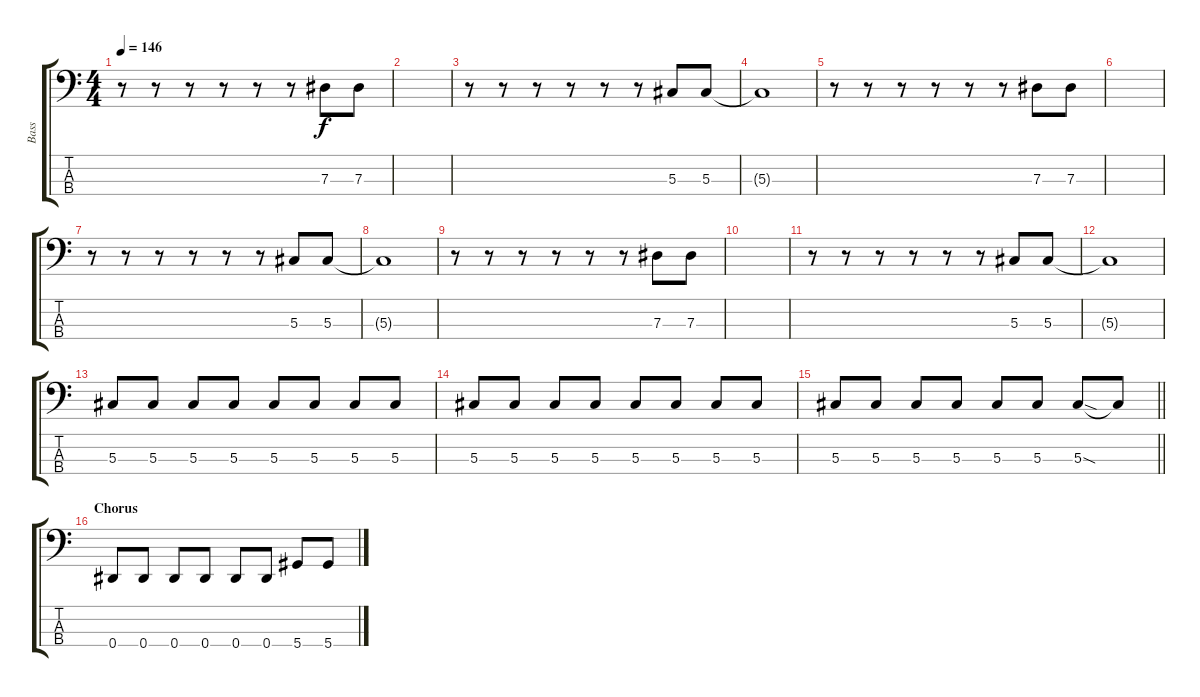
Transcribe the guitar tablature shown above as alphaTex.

\track ("Bass" "Bass") {instrument electricbassfinger}
\staff {score tabs}
\tuning (Gb2 Db2 Ab1 Eb1) {hide}
\ts (4 4)
\tempo 146
\clef f4
\ks c
r.8{dy f} r.8 r.8 r.8 r.8 r.8 7.3.8 7.3.8 |
|
r.8 r.8 r.8 r.8 r.8 r.8 5.3.8 5.3.8 |
5.3{t}.1 |
r.8 r.8 r.8 r.8 r.8 r.8 7.3.8 7.3.8 |
|
r.8 r.8 r.8 r.8 r.8 r.8 5.3.8 5.3.8 |
5.3{t}.1 |
r.8 r.8 r.8 r.8 r.8 r.8 7.3.8 7.3.8 |
|
r.8 r.8 r.8 r.8 r.8 r.8 5.3.8 5.3.8 |
5.3{t}.1 |
5.3.8 5.3.8 5.3.8 5.3.8 5.3.8 5.3.8 5.3.8 5.3.8 |
5.3.8 5.3.8 5.3.8 5.3.8 5.3.8 5.3.8 5.3.8 5.3.8 |
\barLineRight lightlight
5.3.8 5.3.8 5.3.8 5.3.8 5.3.8 5.3.8 5.3{sod}.8 5.3{t}.8 |
\section ("" "Chorus")
0.4.8 0.4.8 0.4.8 0.4.8 0.4.8 0.4.8 5.4.8 5.4.8
